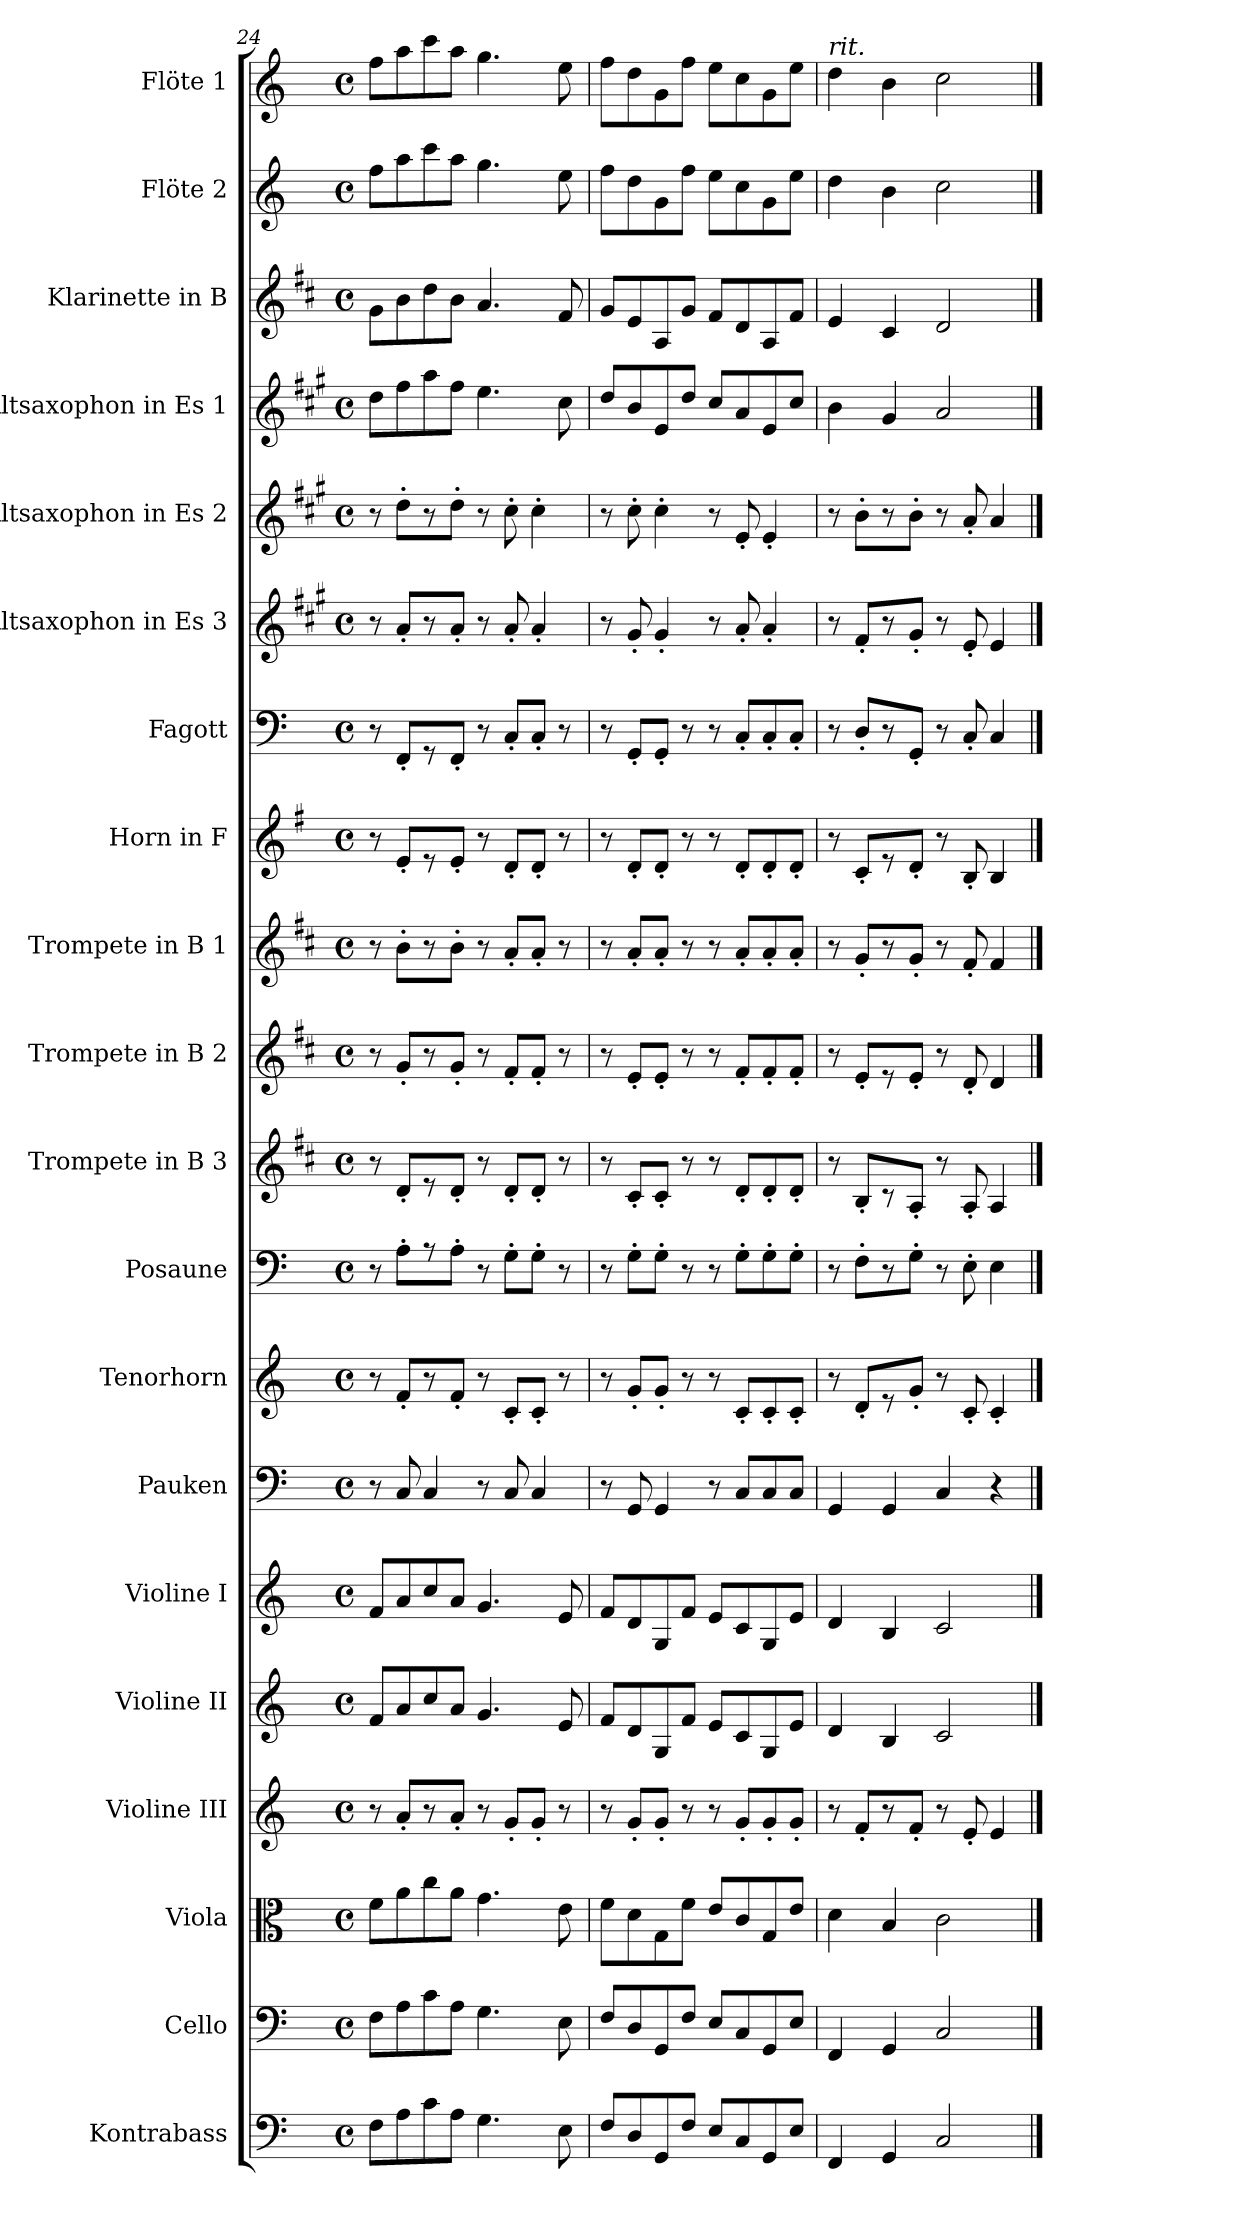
**kern	**kern	**kern	**kern	**kern	**kern	**kern	**kern	**kern	**kern	**kern	**kern	**kern	**kern	**kern	**kern	**kern	**kern	**kern	**kern
*part20	*part19	*part18	*part17	*part16	*part15	*part14	*part13	*part12	*part11	*part10	*part9	*part8	*part7	*part6	*part5	*part4	*part3	*part2	*part1
*staff20	*staff19	*staff18	*staff17	*staff16	*staff15	*staff14	*staff13	*staff12	*staff11	*staff10	*staff9	*staff8	*staff7	*staff6	*staff5	*staff4	*staff3	*staff2	*staff1
*I"Kontrabass	*I"Cello	*I"Viola	*I"Violine III	*I"Violine II	*I"Violine I	*I"Pauken	*I"Tenorhorn	*I"Posaune	*I"Trompete in B 3	*I"Trompete in B 2	*I"Trompete in B 1	*I"Horn in F	*I"Fagott	*I"Altsaxophon in Es 3	*I"Altsaxophon in Es 2	*I"Altsaxophon in Es 1	*I"Klarinette in B	*I"Flöte 2	*I"Flöte 1
*I'Kb.	*	*I'Vla.	*I'Vl. III	*I'Vl. II	*I'Vl. I	*I'Pauk.	*I'Thrn.	*I'Pos.	*I'Trp. B. 3	*I'Trp. B. 2	*I'Trp. B. 1	*I'Hrn. F	*I'Fag.	*I'Altsax. Es 3	*I'Altsax. Es 2	*I'Altsax. Es 1	*I'Klar. B	*I'Fl. 2	*I'Fl. 1
*clefF4	*clefF4	*clefC3	*clefG2	*clefG2	*clefG2	*clefF4	*clefG2	*clefF4	*clefG2	*clefG2	*clefG2	*clefG2	*clefF4	*clefG2	*clefG2	*clefG2	*clefG2	*clefG2	*clefG2
*ITrd7c12	*	*	*	*	*	*	*ITrd8c14	*	*ITrd1c2	*ITrd1c2	*ITrd1c2	*ITrd4c7	*	*ITrd5c9	*ITrd5c9	*ITrd5c9	*ITrd1c2	*	*
*k[]	*k[]	*k[]	*k[]	*k[]	*k[]	*k[]	*k[]	*k[]	*k[]	*k[]	*k[]	*k[]	*k[]	*k[]	*k[]	*k[]	*k[]	*k[]	*k[]
*C:	*C:	*C:	*C:	*C:	*C:	*C:	*C:	*C:	*C:	*C:	*C:	*C:	*C:	*C:	*C:	*C:	*C:	*C:	*C:
*M4/4	*M4/4	*M4/4	*M4/4	*M4/4	*M4/4	*M4/4	*M4/4	*M4/4	*M4/4	*M4/4	*M4/4	*M4/4	*M4/4	*M4/4	*M4/4	*M4/4	*M4/4	*M4/4	*M4/4
*met(c)	*met(c)	*met(c)	*met(c)	*met(c)	*met(c)	*met(c)	*met(c)	*met(c)	*met(c)	*met(c)	*met(c)	*met(c)	*met(c)	*met(c)	*met(c)	*met(c)	*met(c)	*met(c)	*met(c)
=24	=24	=24	=24	=24	=24	=24	=24	=24	=24	=24	=24	=24	=24	=24	=24	=24	=24	=24	=24
8FF\L	8F\L	8f\L	8r	8f/L	8f/L	8r	8r	8r	8r	8r	8r	8r	8r	8r	8r	8f\L	8f\L	8ff\L	8ff\L
8AA\	8A\	8a\	8a'</L	8a/	8a/	8C/	8F'</L	8A'>\L	8c'</L	8f'</L	8a'>\L	8A'</L	8FF'</L	8c'</L	8f'>\L	8a\	8a\	8aa\	8aa\
8C\	8c\	8cc\	8r	8cc/	8cc/	4C/	8r	8r	8r	8r	8r	8r	8r	8r	8r	8cc\	8cc\	8ccc\	8ccc\
8AA\J	8A\J	8a\J	8a'</J	8a/J	8a/J	.	8F'</J	8A'>\J	8c'</J	8f'</J	8a'>\J	8A'</J	8FF'</J	8c'</J	8f'>\J	8a\J	8a\J	8aa\J	8aa\J
4.GG\	4.G\	4.g\	8r	4.g/	4.g/	8r	8r	8r	8r	8r	8r	8r	8r	8r	8r	4.g\	4.g/	4.gg\	4.gg\
.	.	.	8g'</L	.	.	8C/	8C'</L	8G'>\L	8c'</L	8e'</L	8g'</L	8G'</L	8C'</L	8c'</	8e'>\	.	.	.	.
.	.	.	8g'</J	.	.	4C/	8C'</J	8G'>\J	8c'</J	8e'</J	8g'</J	8G'</J	8C'</J	4c'</	4e'>\	.	.	.	.
8EE\	8E\	8e\	8r	8e/	8e/	.	8r	8r	8r	8r	8r	8r	8r	.	.	8e\	8e/	8ee\	8ee\
=25	=25	=25	=25	=25	=25	=25	=25	=25	=25	=25	=25	=25	=25	=25	=25	=25	=25	=25	=25
8FF/L	8F/L	8f\L	8r	8f/L	8f/L	8r	8r	8r	8r	8r	8r	8r	8r	8r	8r	8f/L	8f/L	8ff\L	8ff\L
8DD/	8D/	8d\	8g'</L	8d/	8d/	8GG/	8G'</L	8G'>\L	8B'</L	8d'</L	8g'</L	8G'</L	8GG'</L	8B'</	8e'>\	8d/	8d/	8dd\	8dd\
8GGG/	8GG/	8G\	8g'</J	8G/	8G/	4GG/	8G'</J	8G'>\J	8B'</J	8d'</J	8g'</J	8G'</J	8GG'</J	4B'</	4e'>\	8G/	8G/	8g\	8g\
8FF/J	8F/J	8f\J	8r	8f/J	8f/J	.	8r	8r	8r	8r	8r	8r	8r	.	.	8f/J	8f/J	8ff\J	8ff\J
8EE/L	8E/L	8e/L	8r	8e/L	8e/L	8r	8r	8r	8r	8r	8r	8r	8r	8r	8r	8e/L	8e/L	8ee\L	8ee\L
8CC/	8C/	8c/	8g'</L	8c/	8c/	8C/L	8C'</L	8G'>\L	8c'</L	8e'</L	8g'</L	8G'</L	8C'</L	8c'</	8G'</	8c/	8c/	8cc\	8cc\
8GGG/	8GG/	8G/	8g'</	8G/	8G/	8C/	8C'</	8G'>\	8c'</	8e'</	8g'</	8G'</	8C'</	4c'</	4G'</	8G/	8G/	8g\	8g\
8EE/J	8E/J	8e/J	8g'</J	8e/J	8e/J	8C/J	8C'</J	8G'>\J	8c'</J	8e'</J	8g'</J	8G'</J	8C'</J	.	.	8e/J	8e/J	8ee\J	8ee\J
=26	=26	=26	=26	=26	=26	=26	=26	=26	=26	=26	=26	=26	=26	=26	=26	=26	=26	=26	=26
!	!	!	!	!	!	!	!	!	!	!	!	!	!	!	!	!	!	!	!LO:TX:a:i:t=rit.
4FFF/	4FF/	4d\	8r	4d/	4d/	4GG/	8r	8r	8r	8r	8r	8r	8r	8r	8r	4d\	4d/	4dd\	4dd\
.	.	.	8f'</L	.	.	.	8D'</L	8F'>\L	8A'</L	8d'</L	8f'</L	8F'</L	8D'</L	8A'</L	8d'>\L	.	.	.	.
4GGG/	4GG/	4B/	8r	4B/	4B/	4GG/	8r	8r	8r	8r	8r	8r	8r	8r	8r	4B/	4B/	4b\	4b\
.	.	.	8f'</J	.	.	.	8G'</J	8G'>\J	8G'</J	8d'</J	8f'</J	8G'</J	8GG'</J	8B'</J	8d'>\J	.	.	.	.
2CC/	2C/	2c\	8r	2c/	2c/	4C/	8r	8r	8r	8r	8r	8r	8r	8r	8r	2c/	2c/	2cc\	2cc\
.	.	.	8e'</	.	.	.	8C'</	8E'>\	8G'</	8c'</	8e'</	8E'</	8C'</	8G'</	8c'</	.	.	.	.
.	.	.	4e/	.	.	4r	4C'</	4E\	4G/	4c/	4e/	4E/	4C/	4G/	4c/	.	.	.	.
==	==	==	==	==	==	==	==	==	==	==	==	==	==	==	==	==	==	==	==
*-	*-	*-	*-	*-	*-	*-	*-	*-	*-	*-	*-	*-	*-	*-	*-	*-	*-	*-	*-
